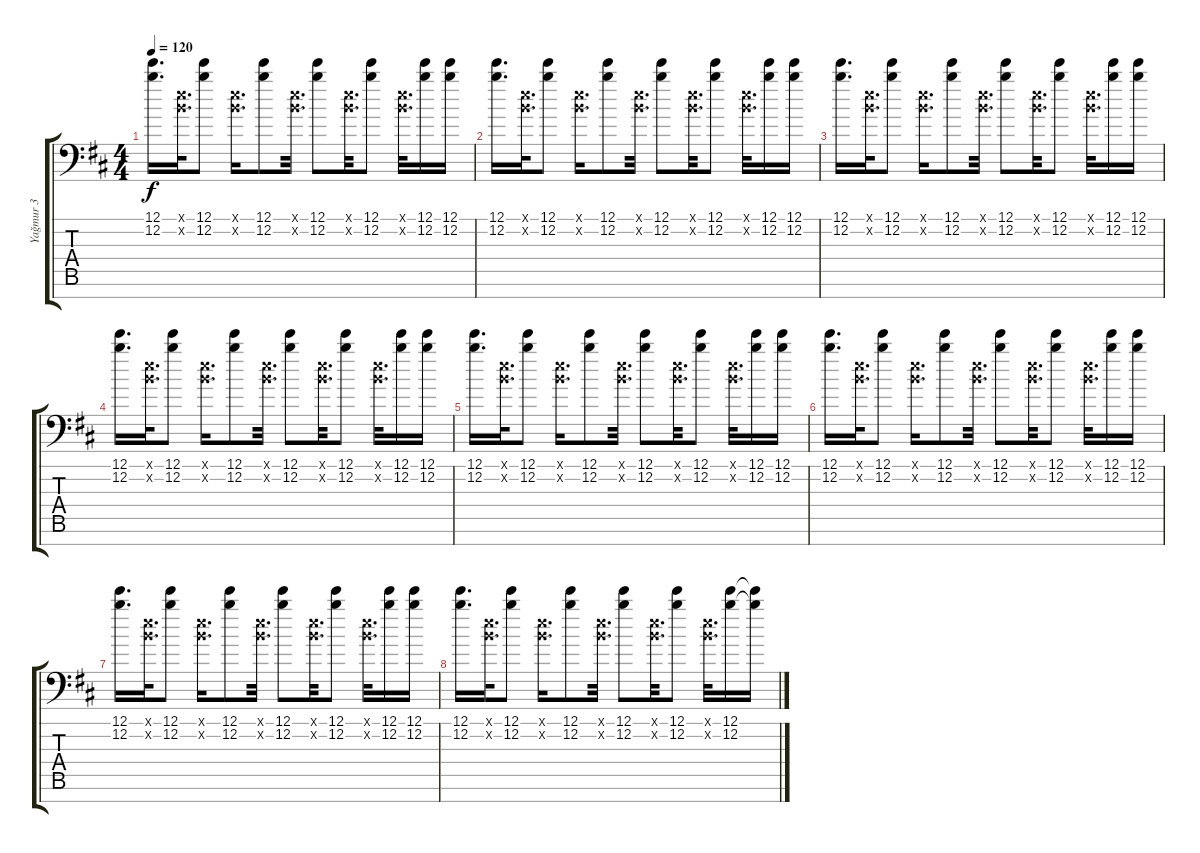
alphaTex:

\track ("Yağmur 3" "Yağmur 3") {instrument electricguitarjazz}
\staff {score tabs}
\tuning (E4 B3 G3 D3 A2 E2 C-1) {hide}
\ts (4 4)
\tempo 120
\clef f4
\ks d
(12.1 12.2).16{d dy f} (0.1{x} 0.2{x}).32{d} (12.1 12.2).8 (0.1{x} 0.2{x}).16{d beam merge} (12.1 12.2).8 (0.1{x} 0.2{x}).32{d} (12.1 12.2).8 (0.1{x} 0.2{x}).32{d} (12.1 12.2).8 (0.1{x} 0.2{x}).32{d} (12.1 12.2).16 (12.1 12.2).16 |
(12.1 12.2).16{d} (0.1{x} 0.2{x}).32{d} (12.1 12.2).8 (0.1{x} 0.2{x}).16{d beam merge} (12.1 12.2).8 (0.1{x} 0.2{x}).32{d} (12.1 12.2).8 (0.1{x} 0.2{x}).32{d} (12.1 12.2).8 (0.1{x} 0.2{x}).32{d} (12.1 12.2).16 (12.1 12.2).16 |
(12.1 12.2).16{d} (0.1{x} 0.2{x}).32{d} (12.1 12.2).8 (0.1{x} 0.2{x}).16{d beam merge} (12.1 12.2).8 (0.1{x} 0.2{x}).32{d} (12.1 12.2).8 (0.1{x} 0.2{x}).32{d} (12.1 12.2).8 (0.1{x} 0.2{x}).32{d} (12.1 12.2).16 (12.1 12.2).16 |
(12.1 12.2).16{d} (0.1{x} 0.2{x}).32{d} (12.1 12.2).8 (0.1{x} 0.2{x}).16{d beam merge} (12.1 12.2).8 (0.1{x} 0.2{x}).32{d} (12.1 12.2).8 (0.1{x} 0.2{x}).32{d} (12.1 12.2).8 (0.1{x} 0.2{x}).32{d} (12.1 12.2).16 (12.1 12.2).16 |
(12.1 12.2).16{d} (0.1{x} 0.2{x}).32{d} (12.1 12.2).8 (0.1{x} 0.2{x}).16{d beam merge} (12.1 12.2).8 (0.1{x} 0.2{x}).32{d} (12.1 12.2).8 (0.1{x} 0.2{x}).32{d} (12.1 12.2).8 (0.1{x} 0.2{x}).32{d} (12.1 12.2).16 (12.1 12.2).16 |
(12.1 12.2).16{d} (0.1{x} 0.2{x}).32{d} (12.1 12.2).8 (0.1{x} 0.2{x}).16{d beam merge} (12.1 12.2).8 (0.1{x} 0.2{x}).32{d} (12.1 12.2).8 (0.1{x} 0.2{x}).32{d} (12.1 12.2).8 (0.1{x} 0.2{x}).32{d} (12.1 12.2).16 (12.1 12.2).16 |
(12.1 12.2).16{d} (0.1{x} 0.2{x}).32{d} (12.1 12.2).8 (0.1{x} 0.2{x}).16{d beam merge} (12.1 12.2).8 (0.1{x} 0.2{x}).32{d} (12.1 12.2).8 (0.1{x} 0.2{x}).32{d} (12.1 12.2).8 (0.1{x} 0.2{x}).32{d} (12.1 12.2).16 (12.1 12.2).16 |
(12.1 12.2).16{d} (0.1{x} 0.2{x}).32{d} (12.1 12.2).8 (0.1{x} 0.2{x}).16{d beam merge} (12.1 12.2).8 (0.1{x} 0.2{x}).32{d} (12.1 12.2).8 (0.1{x} 0.2{x}).32{d} (12.1 12.2).8 (0.1{x} 0.2{x}).32{d} (12.1 12.2).16 (12.1{t} 12.2{t}).16
